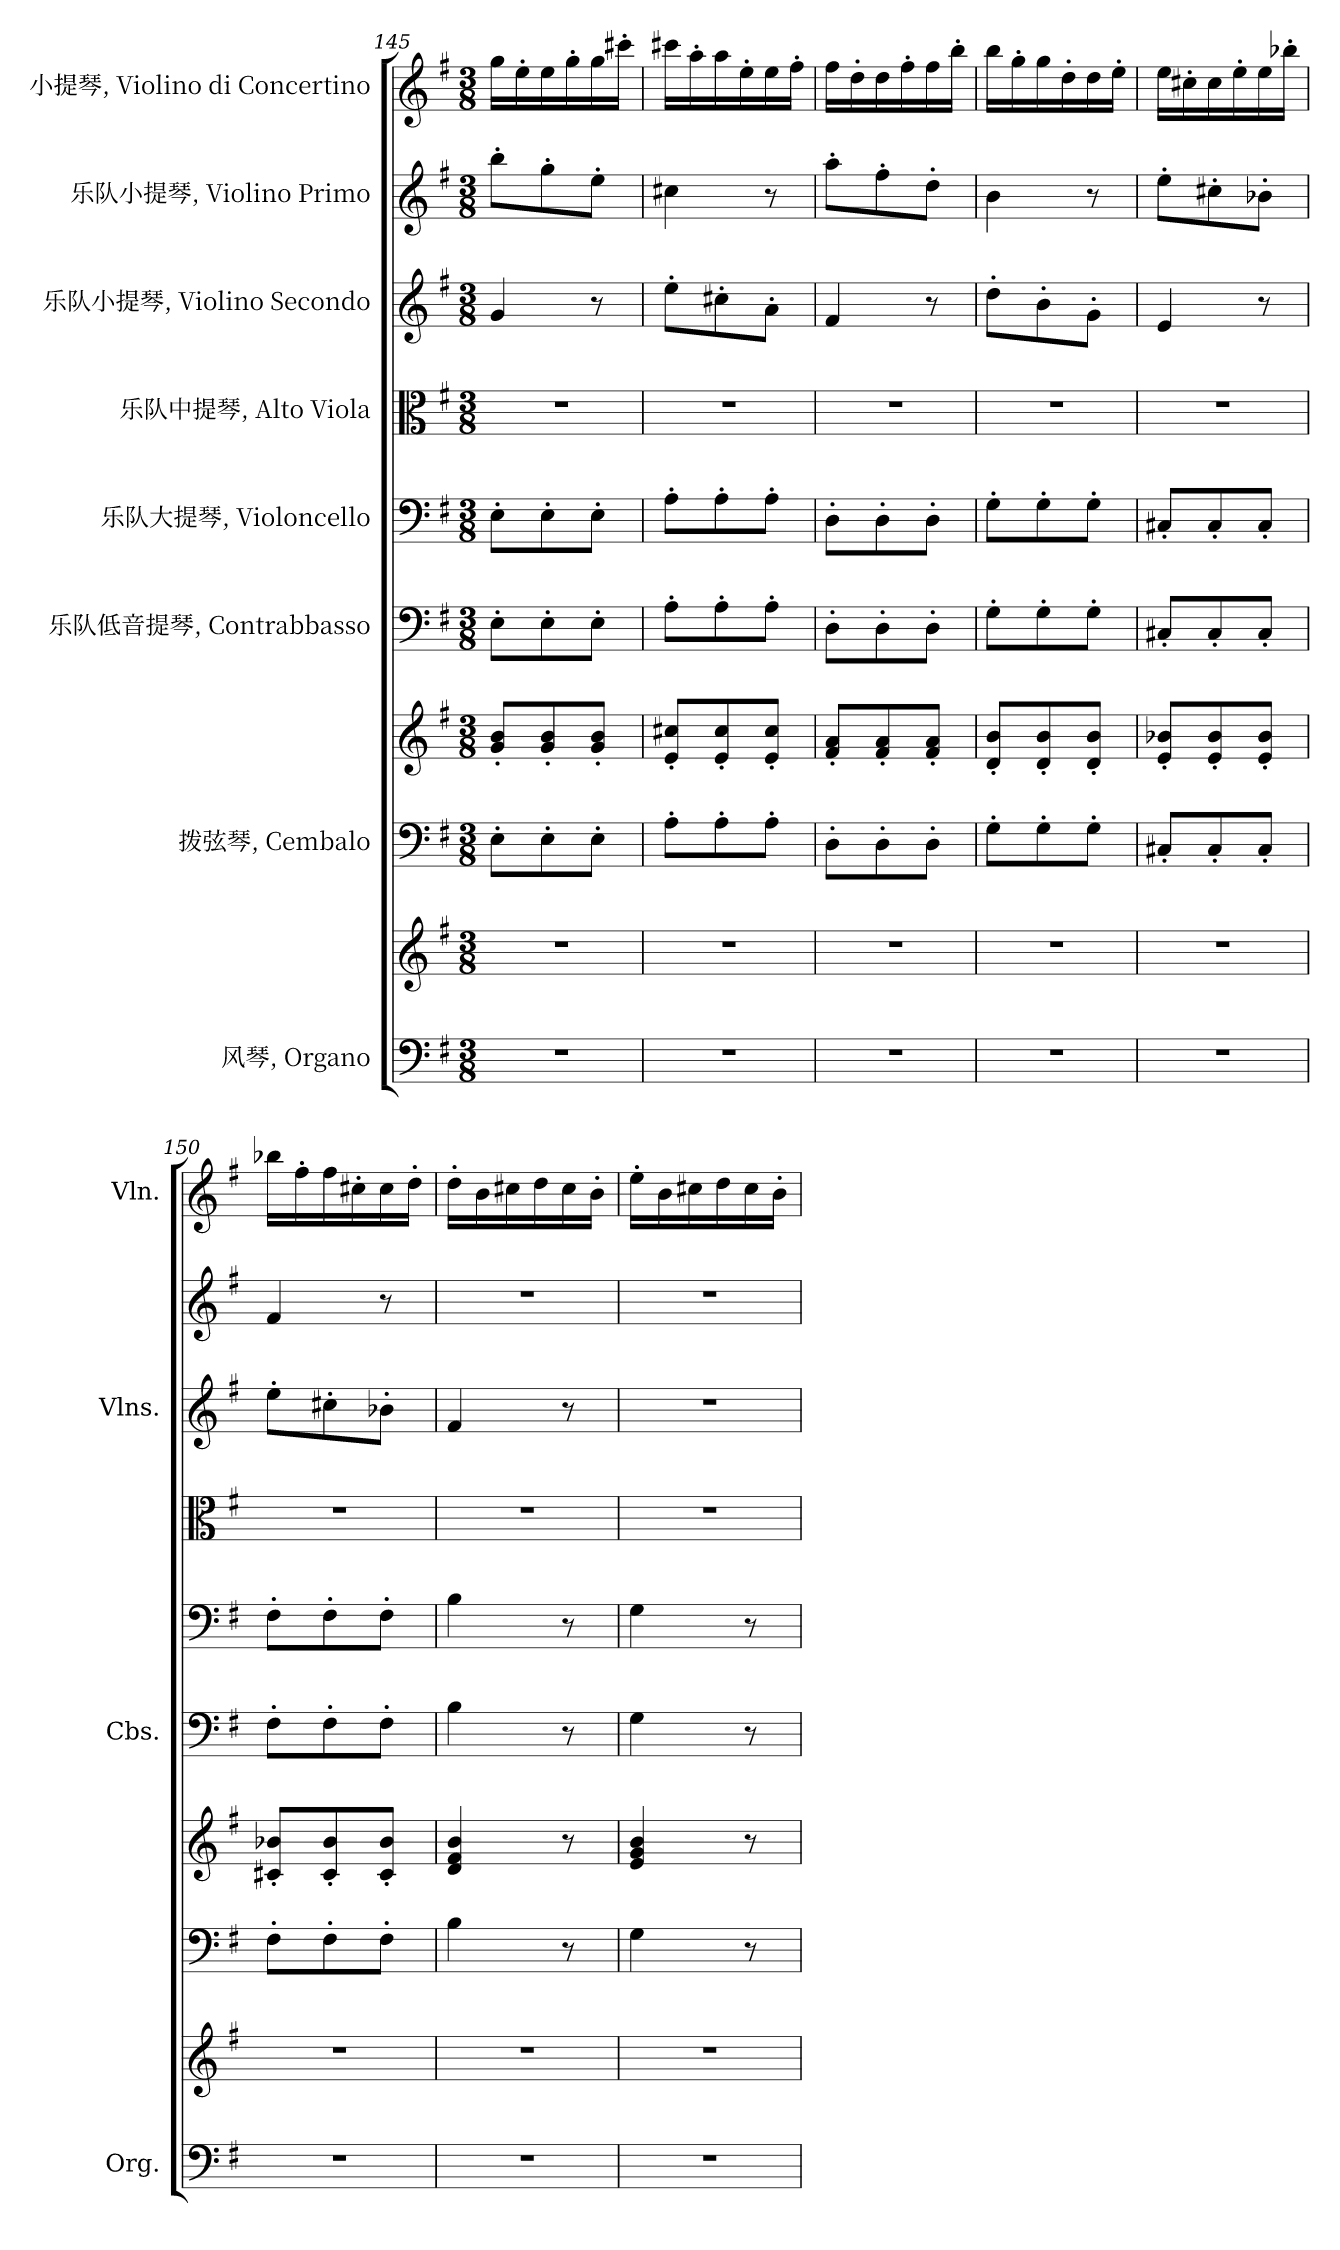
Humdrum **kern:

**kern	**kern	**kern	**kern	**kern	**kern	**kern	**kern	**kern	**kern
*part8	*part8	*part7	*part7	*part6	*part5	*part4	*part3	*part2	*part1
*staff10	*staff9	*staff8	*staff7	*staff6	*staff5	*staff4	*staff3	*staff2	*staff1
*I"风琴, Organo	*	*I"拨弦琴, Cembalo	*	*I"乐队低音提琴, Contrabbasso	*I"乐队大提琴, Violoncello	*I"乐队中提琴, Alto Viola	*I"乐队小提琴, Violino Secondo	*I"乐队小提琴, Violino Primo	*I"小提琴, Violino di Concertino
*I'Org.	*	*	*	*I'Cbs.	*	*	*I'Vlns.	*	*I'Vln.
*clefF4	*clefG2	*clefF4	*clefG2	*clefF4	*clefF4	*clefC3	*clefG2	*clefG2	*clefG2
*	*	*	*	*ITrd7c12	*	*	*	*	*
*k[f#]	*k[f#]	*k[f#]	*k[f#]	*k[f#]	*k[f#]	*k[f#]	*k[f#]	*k[f#]	*k[f#]
*M3/8	*M3/8	*M3/8	*M3/8	*M3/8	*M3/8	*M3/8	*M3/8	*M3/8	*M3/8
=145	=145	=145	=145	=145	=145	=145	=145	=145	=145
4.r	4.r	8E'\L	8g/' 8b/'L	8EE'\L	8E'\L	4.r	4g/	8bb'\L	16gg\LL
.	.	.	.	.	.	.	.	.	16ee'\
.	.	8E'\	8g/' 8b/'	8EE'\	8E'\	.	.	8gg'\	16ee\
.	.	.	.	.	.	.	.	.	16gg'\
.	.	8E'\J	8g/' 8b/'J	8EE'\J	8E'\J	.	8r	8ee'\J	16gg\
.	.	.	.	.	.	.	.	.	16ccc#X'\JJ
!!LO:PB:g=z
=146	=146	=146	=146	=146	=146	=146	=146	=146	=146
4.r	4.r	8A'\L	8e/' 8cc#X/'L	8AA'\L	8A'\L	4.r	8ee'\L	4cc#X\	16ccc#X\LL
.	.	.	.	.	.	.	.	.	16aa'\
.	.	8A'\	8e/' 8cc#/'	8AA'\	8A'\	.	8cc#X'\	.	16aa\
.	.	.	.	.	.	.	.	.	16ee'\
.	.	8A'\J	8e/' 8cc#/'J	8AA'\J	8A'\J	.	8a'\J	8r	16ee\
.	.	.	.	.	.	.	.	.	16ff#'\JJ
=147	=147	=147	=147	=147	=147	=147	=147	=147	=147
4.r	4.r	8D'\L	8f#/' 8a/'L	8DD'\L	8D'\L	4.r	4f#/	8aa'\L	16ff#\LL
.	.	.	.	.	.	.	.	.	16dd'\
.	.	8D'\	8f#/' 8a/'	8DD'\	8D'\	.	.	8ff#'\	16dd\
.	.	.	.	.	.	.	.	.	16ff#'\
.	.	8D'\J	8f#/' 8a/'J	8DD'\J	8D'\J	.	8r	8dd'\J	16ff#\
.	.	.	.	.	.	.	.	.	16bb'\JJ
=148	=148	=148	=148	=148	=148	=148	=148	=148	=148
4.r	4.r	8G'\L	8d/' 8b/'L	8GG'\L	8G'\L	4.r	8dd'\L	4b\	16bb\LL
.	.	.	.	.	.	.	.	.	16gg'\
.	.	8G'\	8d/' 8b/'	8GG'\	8G'\	.	8b'\	.	16gg\
.	.	.	.	.	.	.	.	.	16dd'\
.	.	8G'\J	8d/' 8b/'J	8GG'\J	8G'\J	.	8g'\J	8r	16dd\
.	.	.	.	.	.	.	.	.	16ee'\JJ
=149	=149	=149	=149	=149	=149	=149	=149	=149	=149
4.r	4.r	8C#X'/L	8e/' 8b-X/'L	8CC#X'/L	8C#X'/L	4.r	4e/	8ee'\L	16ee\LL
.	.	.	.	.	.	.	.	.	16cc#X'\
.	.	8C#'/	8e/' 8b-/'	8CC#'/	8C#'/	.	.	8cc#X'\	16cc#\
.	.	.	.	.	.	.	.	.	16ee'\
.	.	8C#'/J	8e/' 8b-/'J	8CC#'/J	8C#'/J	.	8r	8b-X'\J	16ee\
.	.	.	.	.	.	.	.	.	16bb-X'\JJ
=150	=150	=150	=150	=150	=150	=150	=150	=150	=150
4.r	4.r	8F#'\L	8c#X/' 8b-X/'L	8FF#'\L	8F#'\L	4.r	8ee'\L	4f#/	16bb-X\LL
.	.	.	.	.	.	.	.	.	16ff#'\
.	.	8F#'\	8c#/' 8b-/'	8FF#'\	8F#'\	.	8cc#X'\	.	16ff#\
.	.	.	.	.	.	.	.	.	16cc#X'\
.	.	8F#'\J	8c#/' 8b-/'J	8FF#'\J	8F#'\J	.	8b-X'\J	8r	16cc#\
.	.	.	.	.	.	.	.	.	16dd'\JJ
!!LO:PB:g=z
=151	=151	=151	=151	=151	=151	=151	=151	=151	=151
4.r	4.r	4B\	4d/ 4f#/ 4b/	4BB\	4B\	4.r	4f#/	4.r	16dd'\LL
.	.	.	.	.	.	.	.	.	16b\
.	.	.	.	.	.	.	.	.	16cc#X\
.	.	.	.	.	.	.	.	.	16dd\
.	.	8r	8r	8r	8r	.	8r	.	16cc#\
.	.	.	.	.	.	.	.	.	16b'\JJ
=152	=152	=152	=152	=152	=152	=152	=152	=152	=152
4.r	4.r	4G\	4e/ 4g/ 4b/	4GG\	4G\	4.r	4.r	4.r	16ee'\LL
.	.	.	.	.	.	.	.	.	16b\
.	.	.	.	.	.	.	.	.	16cc#X\
.	.	.	.	.	.	.	.	.	16dd\
.	.	8r	8r	8r	8r	.	.	.	16cc#\
.	.	.	.	.	.	.	.	.	16b'\JJ
=	=	=	=	=	=	=	=	=	=
*-	*-	*-	*-	*-	*-	*-	*-	*-	*-
